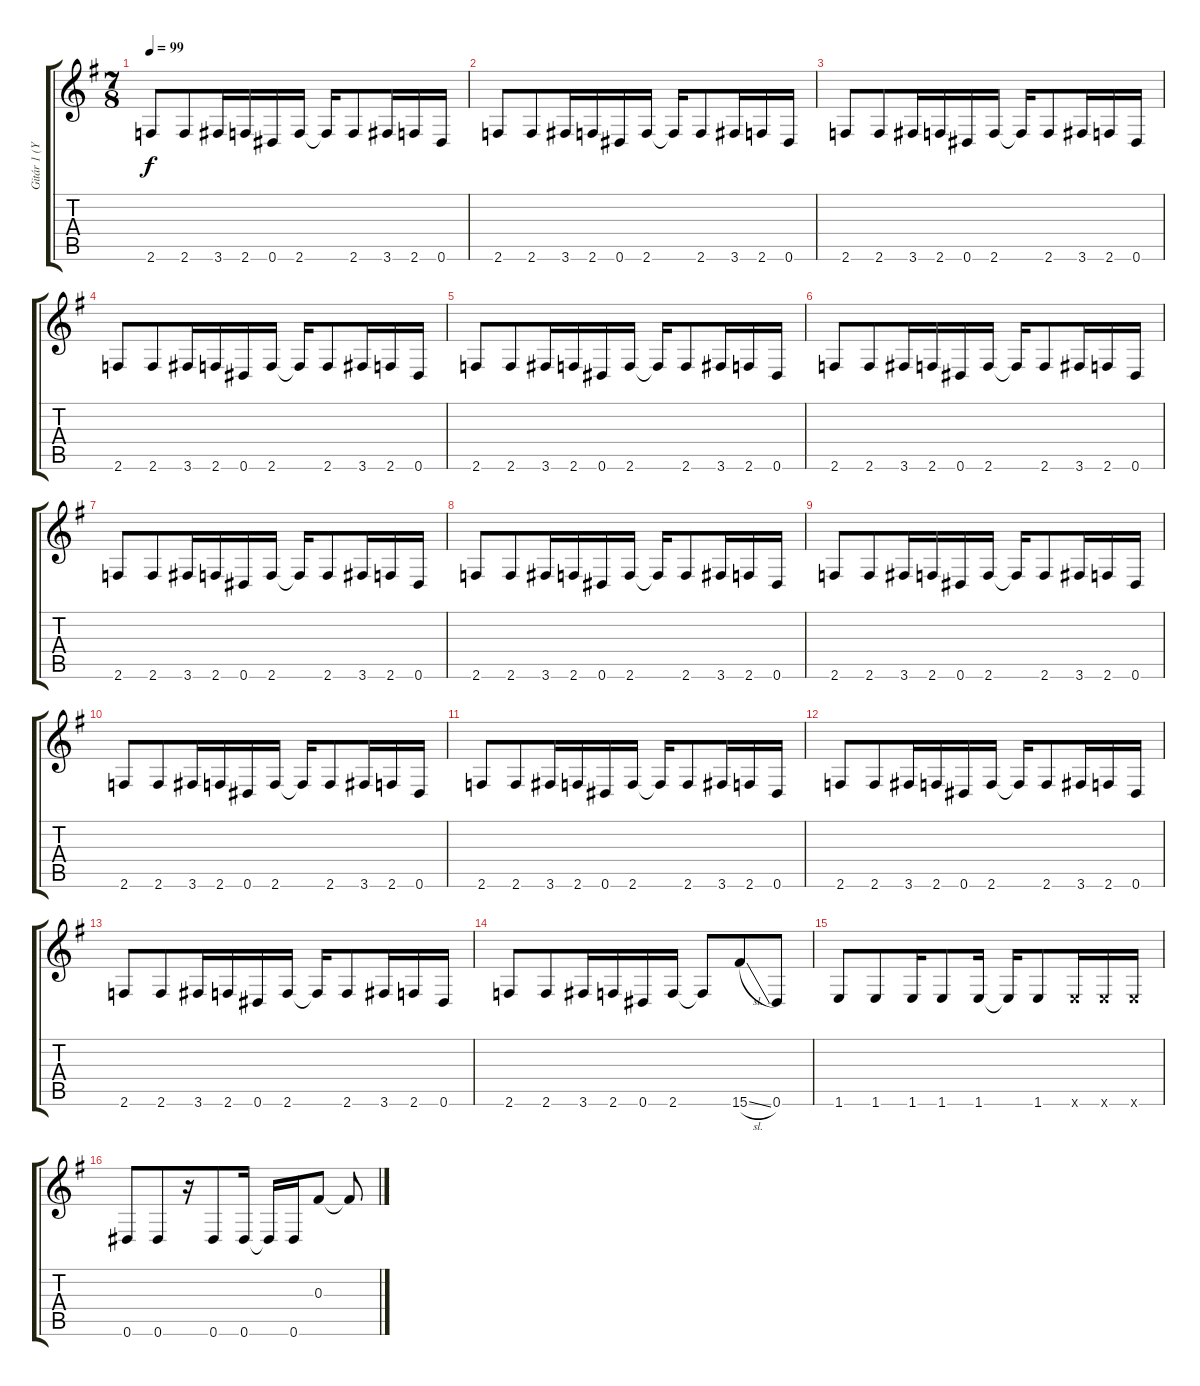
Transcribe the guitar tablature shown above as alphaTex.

\track ("Gitár 1 (Yngwie Malmsteen)" "Gitár 1 (Y") {instrument distortionguitar}
\staff {score tabs}
\tuning (Eb4 Bb3 Gb3 Db3 Ab2 Eb2) {hide}
\ts (7 8)
\tempo 99
\clef g2
\ks g
2.6.8{dy f beam merge} 2.6.8 3.6.16 2.6.16{beam merge} 0.6.16 2.6.16 2.6{t}.16 2.6.8{beam merge} 3.6.16 2.6.16 0.6.16 |
2.6.8{beam merge} 2.6.8 3.6.16 2.6.16{beam merge} 0.6.16 2.6.16 2.6{t}.16 2.6.8{beam merge} 3.6.16 2.6.16 0.6.16 |
2.6.8{beam merge} 2.6.8 3.6.16 2.6.16{beam merge} 0.6.16 2.6.16 2.6{t}.16 2.6.8{beam merge} 3.6.16 2.6.16 0.6.16 |
2.6.8{beam merge} 2.6.8 3.6.16 2.6.16{beam merge} 0.6.16 2.6.16 2.6{t}.16 2.6.8{beam merge} 3.6.16 2.6.16 0.6.16 |
2.6.8{beam merge} 2.6.8 3.6.16 2.6.16{beam merge} 0.6.16 2.6.16 2.6{t}.16 2.6.8{beam merge} 3.6.16 2.6.16 0.6.16 |
2.6.8{beam merge} 2.6.8 3.6.16 2.6.16{beam merge} 0.6.16 2.6.16 2.6{t}.16 2.6.8{beam merge} 3.6.16 2.6.16 0.6.16 |
2.6.8{beam merge} 2.6.8 3.6.16 2.6.16{beam merge} 0.6.16 2.6.16 2.6{t}.16 2.6.8{beam merge} 3.6.16 2.6.16 0.6.16 |
2.6.8{beam merge} 2.6.8 3.6.16 2.6.16{beam merge} 0.6.16 2.6.16 2.6{t}.16 2.6.8{beam merge} 3.6.16 2.6.16 0.6.16 |
2.6.8{beam merge} 2.6.8 3.6.16 2.6.16{beam merge} 0.6.16 2.6.16 2.6{t}.16 2.6.8{beam merge} 3.6.16 2.6.16 0.6.16 |
2.6.8{beam merge} 2.6.8 3.6.16 2.6.16{beam merge} 0.6.16 2.6.16 2.6{t}.16 2.6.8{beam merge} 3.6.16 2.6.16 0.6.16 |
2.6.8{beam merge} 2.6.8 3.6.16 2.6.16{beam merge} 0.6.16 2.6.16 2.6{t}.16 2.6.8{beam merge} 3.6.16 2.6.16 0.6.16 |
2.6.8{beam merge} 2.6.8 3.6.16 2.6.16{beam merge} 0.6.16 2.6.16 2.6{t}.16 2.6.8{beam merge} 3.6.16 2.6.16 0.6.16 |
2.6.8{beam merge} 2.6.8 3.6.16 2.6.16{beam merge} 0.6.16 2.6.16 2.6{t}.16 2.6.8{beam merge} 3.6.16 2.6.16 0.6.16 |
2.6.8{beam merge} 2.6.8 3.6.16 2.6.16{beam merge} 0.6.16 2.6.16 2.6{t}.8 15.6{sl}.8{volume 16} 0.6.8 |
1.6.8{beam merge} 1.6.8 1.6.16 1.6.8{beam merge} 1.6.16 1.6{t}.16 1.6.8{beam merge} 1.6{x}.16 1.6{x}.16 1.6{x}.16 |
0.6.8{beam merge} 0.6.8 r.16 0.6.8{beam merge} 0.6.16 0.6{t}.16 0.6.16{beam merge} 0.3.8{beam split} 0.3{t}.8
